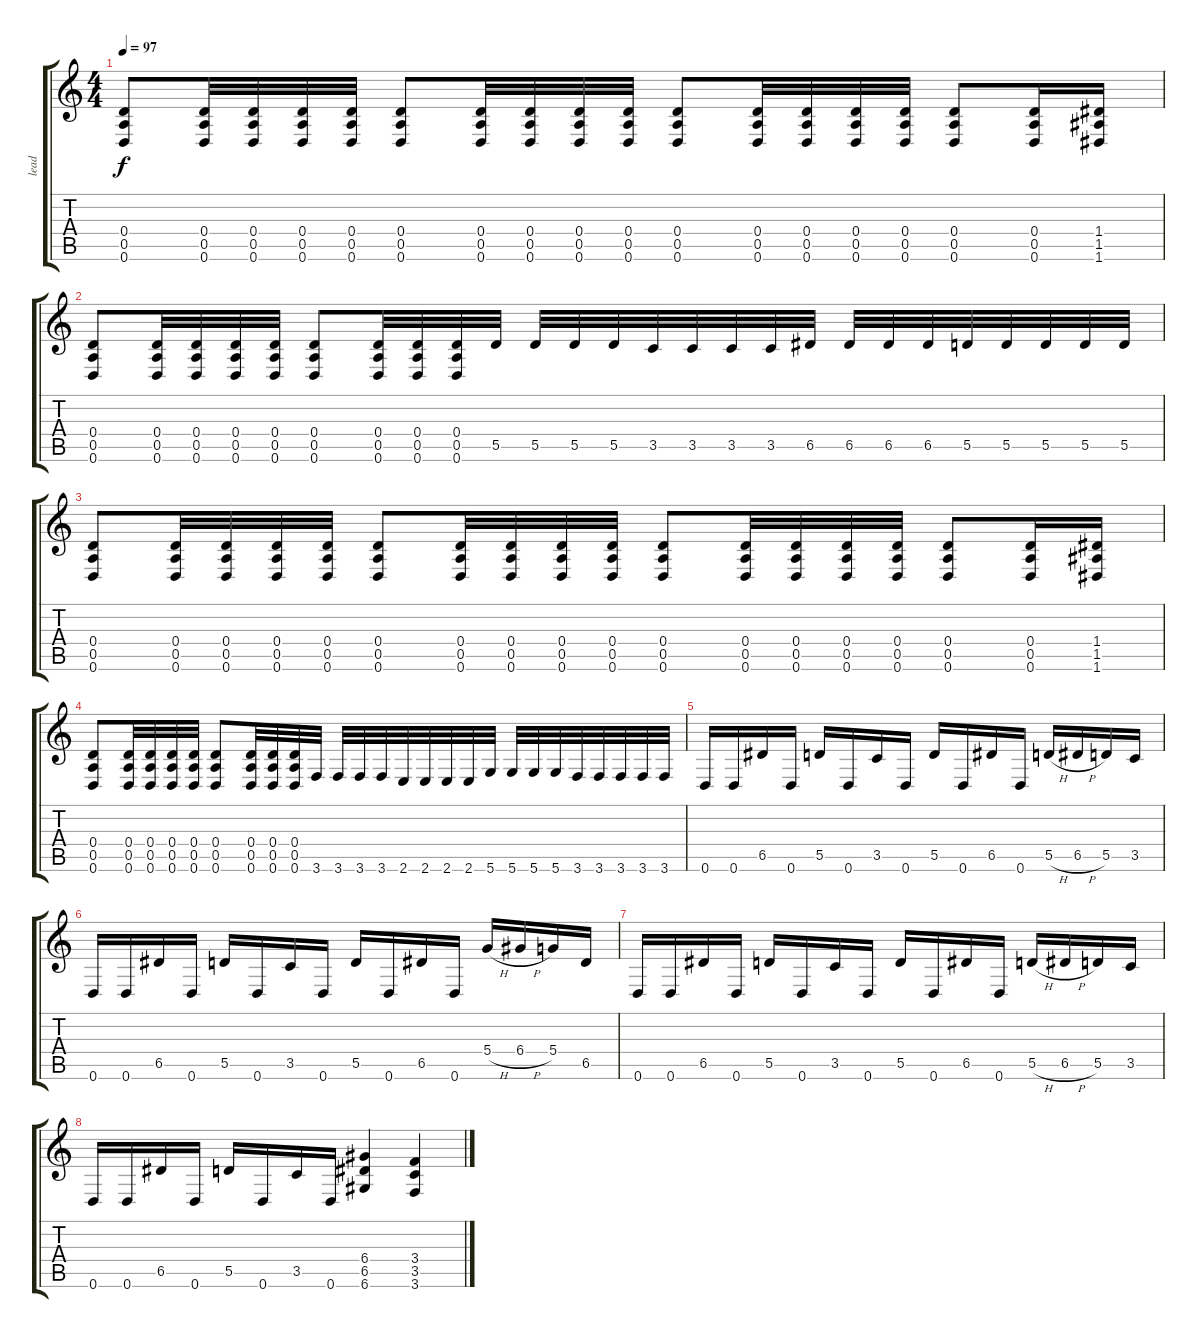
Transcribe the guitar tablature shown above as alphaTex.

\track ("lead" "lead") {instrument distortionguitar}
\staff {score tabs}
\tuning (E4 B3 G3 D3 A2 D2) {hide}
\ts (4 4)
\tempo 97
\clef g2
\ks c
(0.4 0.5 0.6).8{dy f} (0.4 0.5 0.6).32 (0.4 0.5 0.6).32 (0.4 0.5 0.6).32 (0.4 0.5 0.6).32 (0.4 0.5 0.6).8 (0.4 0.5 0.6).32 (0.4 0.5 0.6).32 (0.4 0.5 0.6).32 (0.4 0.5 0.6).32 (0.4 0.5 0.6).8 (0.4 0.5 0.6).32 (0.4 0.5 0.6).32 (0.4 0.5 0.6).32 (0.4 0.5 0.6).32 (0.4 0.5 0.6).8 (0.4 0.5 0.6).16 (1.4 1.5 1.6).16 |
(0.4 0.5 0.6).8 (0.4 0.5 0.6).32 (0.4 0.5 0.6).32 (0.4 0.5 0.6).32 (0.4 0.5 0.6).32 (0.4 0.5 0.6).8 (0.4 0.5 0.6).32 (0.4 0.5 0.6).32 (0.4 0.5 0.6).32 5.5.32 5.5.32 5.5.32 5.5.32 3.5.32 3.5.32 3.5.32 3.5.32 6.5.32 6.5.32 6.5.32 6.5.32 5.5.32 5.5.32 5.5.32 5.5.32 5.5.32 |
(0.4 0.5 0.6).8 (0.4 0.5 0.6).32 (0.4 0.5 0.6).32 (0.4 0.5 0.6).32 (0.4 0.5 0.6).32 (0.4 0.5 0.6).8 (0.4 0.5 0.6).32 (0.4 0.5 0.6).32 (0.4 0.5 0.6).32 (0.4 0.5 0.6).32 (0.4 0.5 0.6).8 (0.4 0.5 0.6).32 (0.4 0.5 0.6).32 (0.4 0.5 0.6).32 (0.4 0.5 0.6).32 (0.4 0.5 0.6).8 (0.4 0.5 0.6).16 (1.4 1.5 1.6).16 |
(0.4 0.5 0.6).8 (0.4 0.5 0.6).32 (0.4 0.5 0.6).32 (0.4 0.5 0.6).32 (0.4 0.5 0.6).32 (0.4 0.5 0.6).8 (0.4 0.5 0.6).32 (0.4 0.5 0.6).32 (0.4 0.5 0.6).32 3.6.32 3.6.32 3.6.32 3.6.32 2.6.32 2.6.32 2.6.32 2.6.32 5.6.32 5.6.32 5.6.32 5.6.32 3.6.32 3.6.32 3.6.32 3.6.32 3.6.32 |
0.6.16 0.6.16 6.5.16 0.6.16 5.5.16 0.6.16 3.5.16 0.6.16 5.5.16 0.6.16 6.5.16 0.6.16 5.5{h}.16 6.5{h}.16 5.5.16 3.5.16 |
0.6.16 0.6.16 6.5.16 0.6.16 5.5.16 0.6.16 3.5.16 0.6.16 5.5.16 0.6.16 6.5.16 0.6.16 5.4{h}.16 6.4{h}.16 5.4.16 6.5.16 |
0.6.16 0.6.16 6.5.16 0.6.16 5.5.16 0.6.16 3.5.16 0.6.16 5.5.16 0.6.16 6.5.16 0.6.16 5.5{h}.16 6.5{h}.16 5.5.16 3.5.16 |
0.6.16 0.6.16 6.5.16 0.6.16 5.5.16 0.6.16 3.5.16 0.6.16 (6.4 6.5 6.6).4 (3.4 3.5 3.6).4
